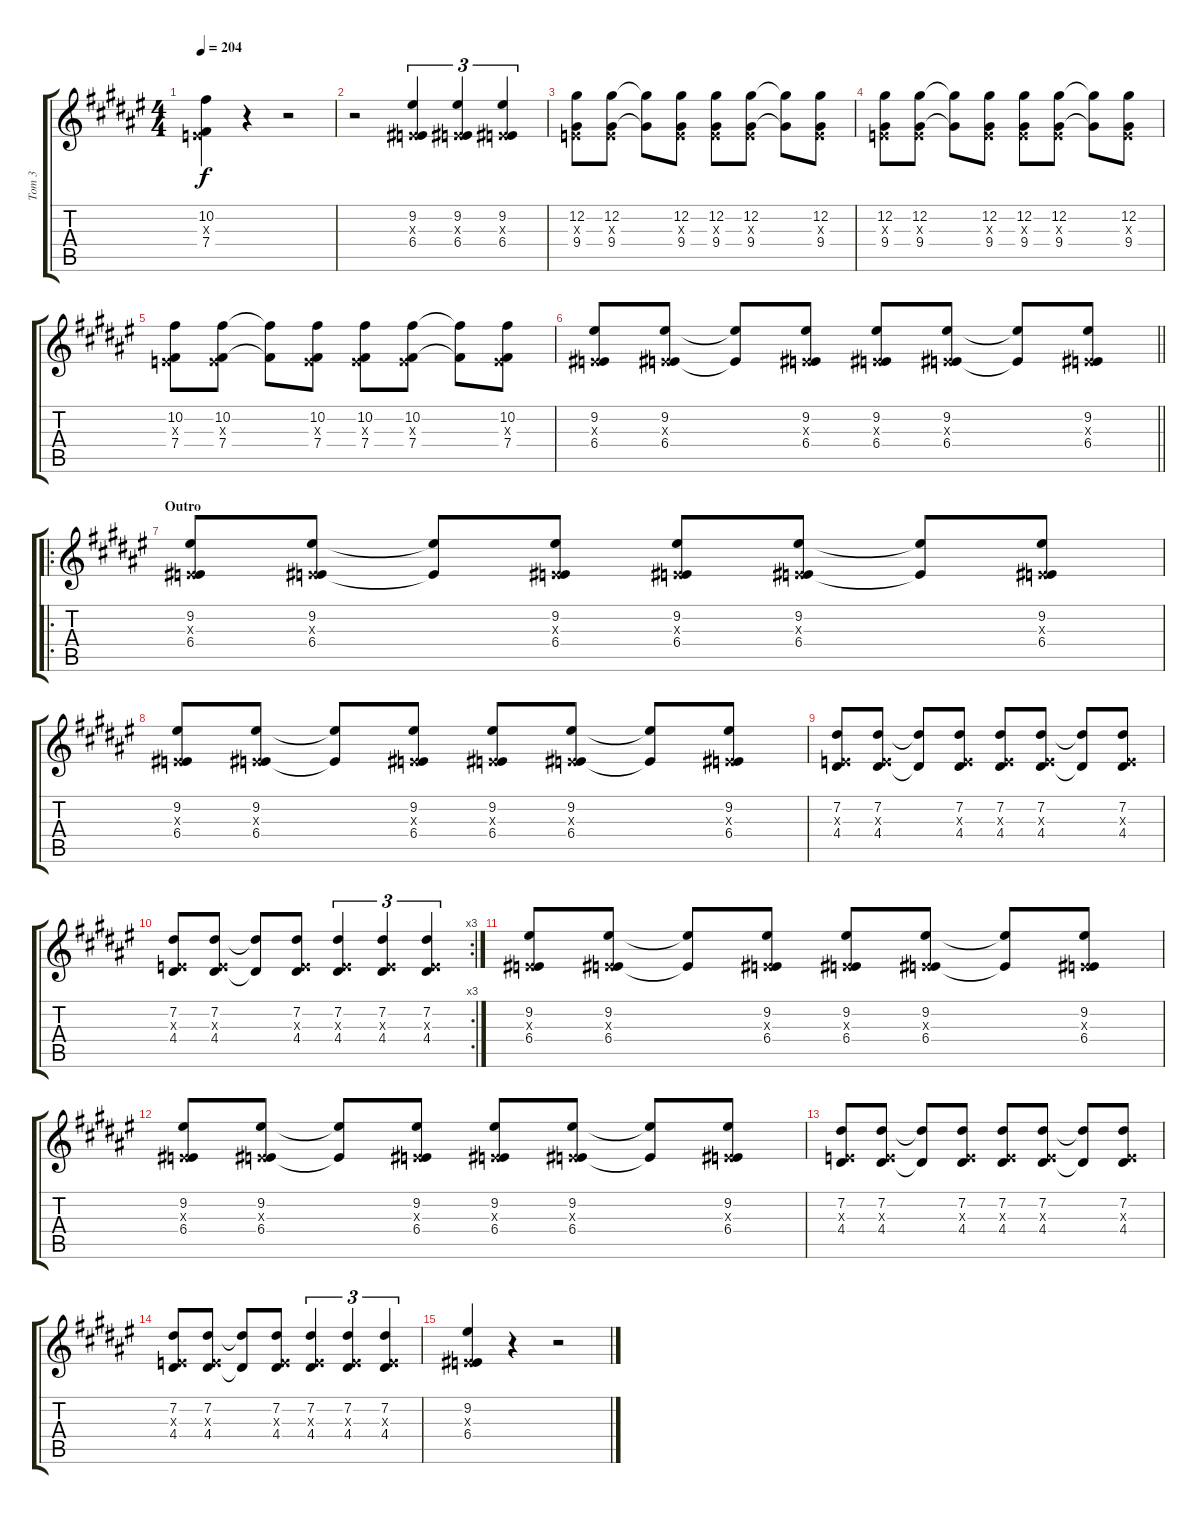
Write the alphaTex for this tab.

\track ("Tom 3" "Tom 3") {instrument distortionguitar}
\staff {score tabs}
\tuning (Db4 Ab3 E3 B2 Gb2 Db2) {hide}
\ts (4 4)
\tempo 204
\clef g2
\ks f#
(10.2 0.3{x} 7.4).4{dy f} r.4 r.2 |
r.2 (9.2 0.3{x} 6.4).4{tu (3 2)} (9.2 0.3{x} 6.4).4{tu (3 2)} (9.2 0.3{x} 6.4).4{tu (3 2)} |
(12.2 0.3{x} 9.4).8 (12.2 0.3{x} 9.4).8 (12.2{t} 9.4{t}).8 (12.2 0.3{x} 9.4).8 (12.2 0.3{x} 9.4).8 (12.2 0.3{x} 9.4).8 (12.2{t} 9.4{t}).8 (12.2 0.3{x} 9.4).8 |
(12.2 0.3{x} 9.4).8 (12.2 0.3{x} 9.4).8 (12.2{t} 9.4{t}).8 (12.2 0.3{x} 9.4).8 (12.2 0.3{x} 9.4).8 (12.2 0.3{x} 9.4).8 (12.2{t} 9.4{t}).8 (12.2 0.3{x} 9.4).8 |
(10.2 0.3{x} 7.4).8 (10.2 0.3{x} 7.4).8 (10.2{t} 7.4{t}).8 (10.2 0.3{x} 7.4).8 (10.2 0.3{x} 7.4).8 (10.2 0.3{x} 7.4).8 (10.2{t} 7.4{t}).8 (10.2 0.3{x} 7.4).8 |
\barLineRight lightlight
(9.2 0.3{x} 6.4).8 (9.2 0.3{x} 6.4).8 (9.2{t} 6.4{t}).8 (9.2 0.3{x} 6.4).8 (9.2 0.3{x} 6.4).8 (9.2 0.3{x} 6.4).8 (9.2{t} 6.4{t}).8 (9.2 0.3{x} 6.4).8 |
\ro
\section ("" "Outro")
(9.2 0.3{x} 6.4).8 (9.2 0.3{x} 6.4).8 (9.2{t} 6.4{t}).8 (9.2 0.3{x} 6.4).8 (9.2 0.3{x} 6.4).8 (9.2 0.3{x} 6.4).8 (9.2{t} 6.4{t}).8 (9.2 0.3{x} 6.4).8 |
(9.2 0.3{x} 6.4).8 (9.2 0.3{x} 6.4).8 (9.2{t} 6.4{t}).8 (9.2 0.3{x} 6.4).8 (9.2 0.3{x} 6.4).8 (9.2 0.3{x} 6.4).8 (9.2{t} 6.4{t}).8 (9.2 0.3{x} 6.4).8 |
(7.2 0.3{x} 4.4).8 (7.2 0.3{x} 4.4).8 (7.2{t} 4.4{t}).8 (7.2 0.3{x} 4.4).8 (7.2 0.3{x} 4.4).8 (7.2 0.3{x} 4.4).8 (7.2{t} 4.4{t}).8 (7.2 0.3{x} 4.4).8 |
\rc 3
(7.2 0.3{x} 4.4).8 (7.2 0.3{x} 4.4).8 (7.2{t} 4.4{t}).8 (7.2 0.3{x} 4.4).8 (7.2 0.3{x} 4.4).4{tu (3 2)} (7.2 0.3{x} 4.4).4{tu (3 2)} (7.2 0.3{x} 4.4).4{tu (3 2)} |
(9.2 0.3{x} 6.4).8 (9.2 0.3{x} 6.4).8 (9.2{t} 6.4{t}).8 (9.2 0.3{x} 6.4).8 (9.2 0.3{x} 6.4).8 (9.2 0.3{x} 6.4).8 (9.2{t} 6.4{t}).8 (9.2 0.3{x} 6.4).8 |
(9.2 0.3{x} 6.4).8 (9.2 0.3{x} 6.4).8 (9.2{t} 6.4{t}).8 (9.2 0.3{x} 6.4).8 (9.2 0.3{x} 6.4).8 (9.2 0.3{x} 6.4).8 (9.2{t} 6.4{t}).8 (9.2 0.3{x} 6.4).8 |
(7.2 0.3{x} 4.4).8 (7.2 0.3{x} 4.4).8 (7.2{t} 4.4{t}).8 (7.2 0.3{x} 4.4).8 (7.2 0.3{x} 4.4).8 (7.2 0.3{x} 4.4).8 (7.2{t} 4.4{t}).8 (7.2 0.3{x} 4.4).8 |
(7.2 0.3{x} 4.4).8 (7.2 0.3{x} 4.4).8 (7.2{t} 4.4{t}).8 (7.2 0.3{x} 4.4).8 (7.2 0.3{x} 4.4).4{tu (3 2)} (7.2 0.3{x} 4.4).4{tu (3 2)} (7.2 0.3{x} 4.4).4{tu (3 2)} |
(9.2 0.3{x} 6.4).4 r.4 r.2
